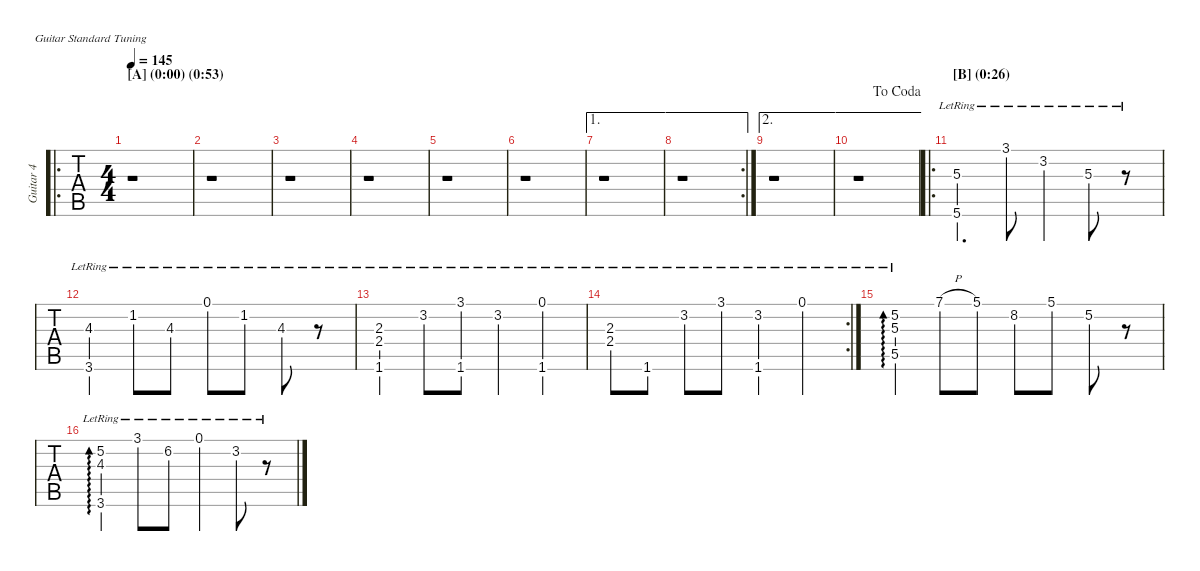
\defaultSystemsLayout 4
\hideDynamics
\bracketExtendMode nobrackets
\multiTrackTrackNamePolicy allsystems
\firstSystemTrackNameMode fullname
\otherSystemsTrackNameMode fullname
\track ("Guitar 4" "Guitar 4") {instrument acousticguitarsteel}
\staff {tabs}
\tuning (E4 B3 G3 D3 A2 E2)
\ro
\ts (4 4)
\section ("A" "(0:00) (0:53)")
\tempo 145
\clef g2
\ks c
r.1{dy mf instrument acousticguitarsteel} |
r.1 |
r.1 |
r.1 |
r.1 |
r.1 |
\ae 1
r.1 |
\ae 1
\rc 2
r.1 |
\ae 2
r.1 |
\ae 2
\jump dacoda
r.1 |
\ro
\section ("B" "(0:26)")
(5.3{lr} 5.6{lr}).4{d} 3.1{lr}.8 3.2{lr}.4 5.3{lr}.8 r.8 |
(4.3{lr} 3.6{lr}).4 1.2{lr}.8 4.3{lr}.8 0.1{lr}.8 1.2{lr}.8 4.3{lr}.8 r.8 |
(1.6{lr} 2.3{lr} 2.4{lr}).4 3.2{lr}.8 (1.6{lr} 3.1{lr}).8 3.2{lr}.4 (1.6{lr} 0.1{lr}).4 |
\rc 2
(2.3{lr} 2.4{lr}).8 1.6{lr}.8 3.2{lr}.8 3.1{lr}.8 (1.6{lr} 3.2{lr}).4 0.1{lr}.4 |
(5.5{lr} 5.3{lr} 5.2{lr}).4{ad 0} 7.1{h}.8 5.1.8 8.2.8 5.1.8 5.2.8 r.8 |
(3.6{lr} 4.3{lr} 5.2{lr}).4{ad 0} 3.1{lr}.8 6.2{lr}.8 0.1{lr}.4 3.2{lr}.8 r.8
